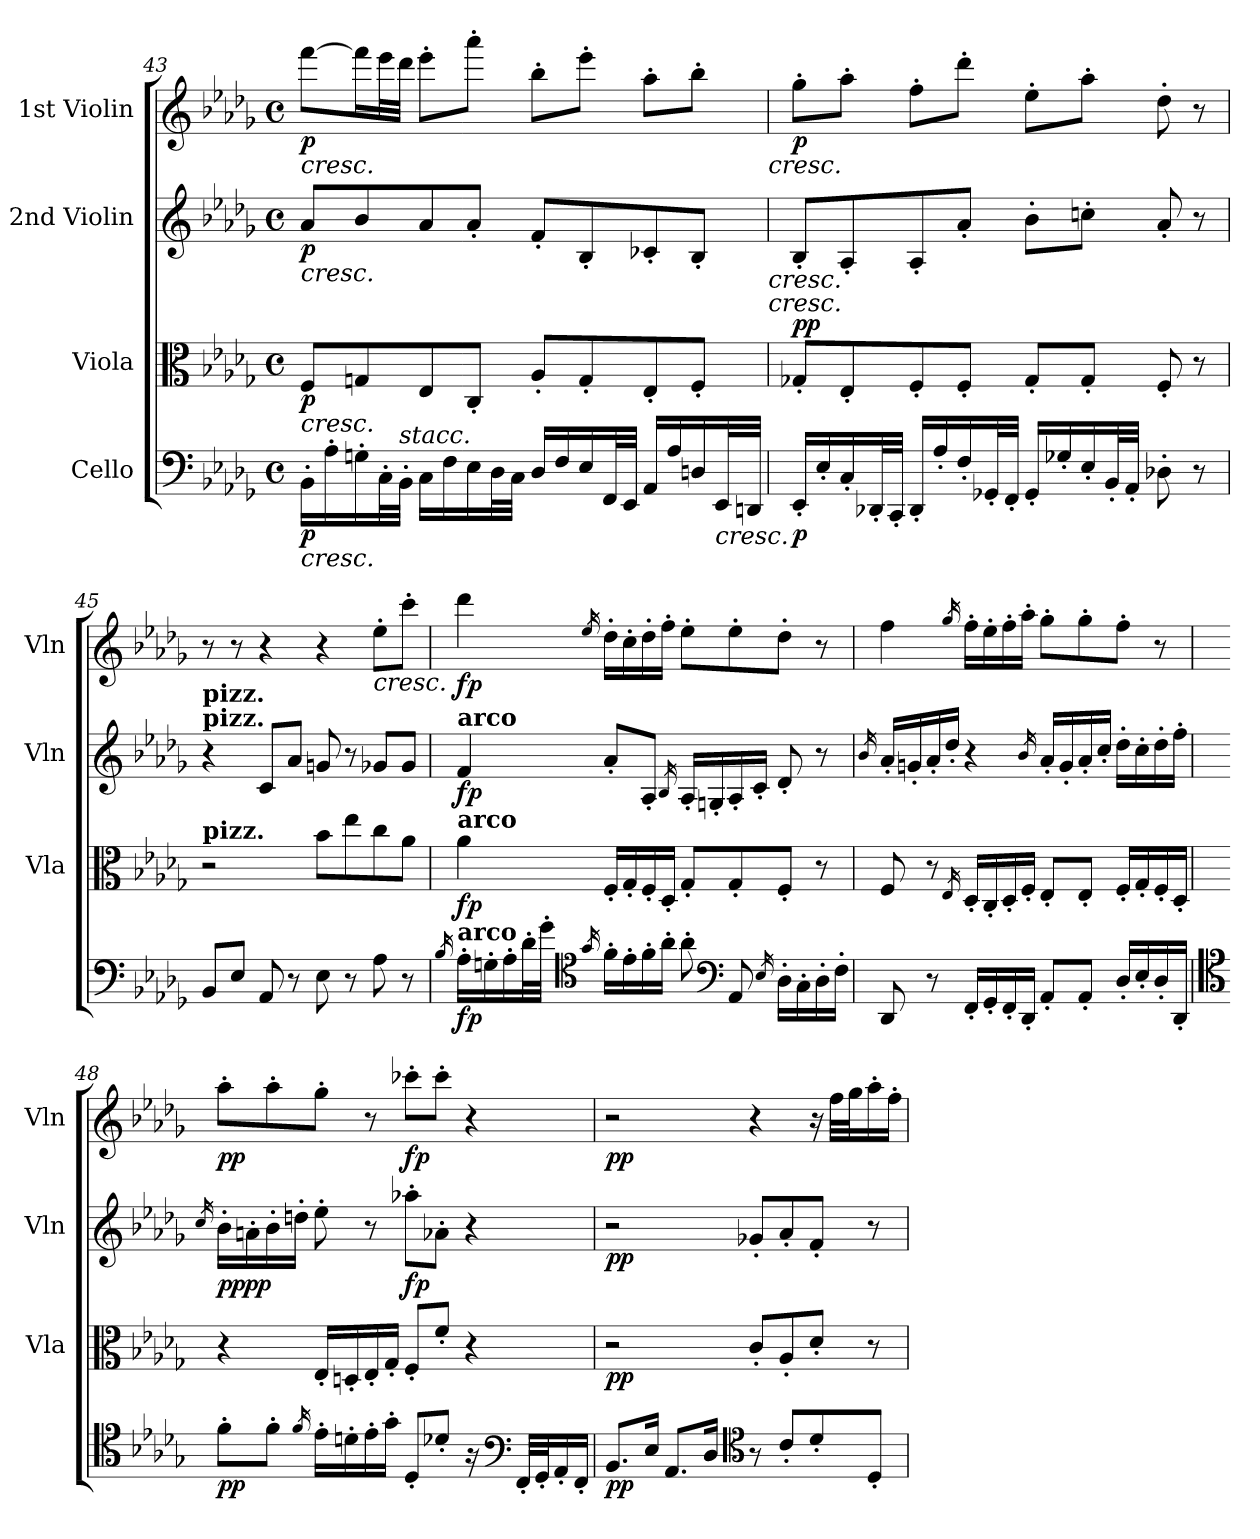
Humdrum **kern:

**kern	**dynam	**kern	**dynam	**kern	**dynam	**kern	**dynam
*part4	*part4	*part3	*part3	*part2	*part2	*part1	*part1
*staff4	*staff4	*staff3	*staff3	*staff2	*staff2	*staff1	*staff1
*I"Cello	*	*I"Viola	*	*I"2nd Violin	*	*I"1st Violin	*
*	*	*I'Vla	*	*I'Vln	*	*I'Vln	*
*clefF4	*	*clefC3	*	*clefG2	*	*clefG2	*
*k[b-e-a-d-g-]	*	*k[b-e-a-d-g-]	*	*k[b-e-a-d-g-]	*	*k[b-e-a-d-g-]	*
*D-:	*	*D-:	*	*D-:	*	*D-:	*
*M4/4	*	*M4/4	*	*M4/4	*	*M4/4	*
*met(c)	*	*met(c)	*	*met(c)	*	*met(c)	*
=43	=43	=43	=43	=43	=43	=43	=43
!	!	!	!	!	!	!LO:TX:b:i:t=cresc.	!
!	!	!	!	!LO:TX:b:i:t=cresc.	!	!	!
!	!	!LO:TX:b:i:t=cresc.	!	!	!	!	!
!LO:TX:b:i:t=cresc.	!	!	!	!	!	!	!
!	!LO:DY:b	!	!LO:DY:b	!	!LO:DY:b	!	!LO:DY:b
16BB-'\LL	p	8F/L	p	8a-/L	p	[8fff\L	p
16A-'\	.	.	.	.	.	.	.
16Gn'\	.	8Gn/	.	8b-/	.	16fff\L]	.
32C'\L	.	.	.	.	.	32eee-\L	.
!LO:TX:a:i:t=stacc.	!	!	!	!	!	!	!
32BB-'\JJJ	.	.	.	.	.	32ddd-\JJJ	.
16C\LL	.	8E-/	.	8a-/	.	8eee-'\L	.
16F\	.	.	.	.	.	.	.
16E-\	.	8C'/J	.	8a-'/J	.	8aaa-'\J	.
32D-\L	.	.	.	.	.	.	.
32C\JJJ	.	.	.	.	.	.	.
16D-/LL	.	8A-'/L	.	8f'/L	.	8bb-'\L	.
16F/	.	.	.	.	.	.	.
16E-/	.	8G'/	.	8B-'/	.	8eee-'\J	.
32FF/L	.	.	.	.	.	.	.
32EE-/JJJ	.	.	.	.	.	.	.
16AA-/LL	.	8E-'/	.	8c-X'/	.	8aa-'\L	.
16A-/	.	.	.	.	.	.	.
16Dn/	.	8F'/J	.	8B-'/J	.	8bb-'\J	.
!LO:TX:b:i:t=cresc.	!	!	!	!	!	!	!
32EE-/L	.	.	.	.	.	.	.
32DDn/JJJ	.	.	.	.	.	.	.
!	!	!	!	!	!	!LO:TX:b:i:t=cresc.	!
!	!	!	!	!LO:TX:b:i:t=cresc.	!	!	!
!	!	!LO:TX:a:i:t=cresc.	!	!	!	!	!
=44	=44	=44	=44	=44	=44	=44	=44
!	!LO:DY:b	!	!LO:DY:b	!	!	!	!
!	!	!	!LO:DY:n=1:a	!	!	!	!LO:DY:b
16EE-'/LL	p	8G-X'/L	p p	8B-'/L	.	8gg-'\L	p
16E-'/	.	.	.	.	.	.	.
16C'/	.	8E-'/	.	8A-'/	.	8aa-'\J	.
32DD-X'/L	.	.	.	.	.	.	.
32CC'/JJJ	.	.	.	.	.	.	.
16DD-'/LL	.	8F'/	.	8A-'/	.	8ff'\L	.
16A-'/	.	.	.	.	.	.	.
16F'/	.	8F'/J	.	8a-'/J	.	8ddd-'\J	.
32GG-X'/L	.	.	.	.	.	.	.
32FF'/JJJ	.	.	.	.	.	.	.
16GG-'/LL	.	8G-'/L	.	8b-'\L	.	8ee-'\L	.
16G-X'/	.	.	.	.	.	.	.
16E-'/	.	8G-'/J	.	8ccn'\J	.	8aa-'\J	.
32BB-'/L	.	.	.	.	.	.	.
32AA-'/JJJ	.	.	.	.	.	.	.
8D-X'\	.	8F'/	.	8a-'/	.	8dd-'\	.
8r	.	8r	.	8r	.	8r	.
=45	=45	=45	=45	=45	=45	=45	=45
!	!	!	!	!LO:TX:a:B:t=pizz.	!	!	!
!	!	!	!	!LO:TX:a:B:t=pizz.	!	!	!
!	!	!LO:TX:a:B:t=pizz.	!	!	!	!	!
8BB-/L	.	2r	.	4r	.	8r	.
8E-/J	.	.	.	.	.	8r	.
8AA-/	.	.	.	8c/L	.	4r	.
8r	.	.	.	8a-/J	.	.	.
8E-\	.	8b-\L	.	8gn/	.	4r	.
8r	.	8ee-\	.	8r	.	.	.
!	!	!	!	!	!	!LO:TX:b:i:t=cresc.	!
8A-\	.	8cc\	.	8g-X/L	.	8ee-'\L	.
8r	.	8a-\J	.	8g-/J	.	8ccc'\J	.
=46	=46	=46	=46	=46	=46	=46	=46
16qB-/	.	.	.	.	.	.	.
!	!	!	!	!LO:TX:a:B:t=arco	!	!	!
!	!	!LO:TX:a:B:t=arco	!	!	!	!	!
!LO:TX:a:B:t=arco	!	!	!	!	!	!	!
!	!LO:DY:b	!	!LO:DY:b	!	!LO:DY:b	!	!LO:DY:b
16A-'\LL	fp	4a-\	fp	4f/	fp	4ddd-\	fp
16Gn'\	.	.	.	.	.	.	.
16A-'\	.	.	.	.	.	.	.
32d-'\L	.	.	.	.	.	.	.
32g-'\JJJ	.	.	.	.	.	.	.
*clefC4	*	*	*	*	*	*	*
16qg-/	.	.	.	.	.	16qee-/	.
16f'\LL	.	16F'/LL	.	8a-'/L	.	16dd-'\LL	.
16e-'\	.	16G-'/	.	.	.	16cc'\	.
16f'\	.	16F'/	.	8A-'/J	.	16dd-'\	.
16a-'\JJ	.	16D-'/JJ	.	.	.	16ff'\JJ	.
.	.	.	.	16qB-/	.	.	.
8a-'\	.	8G-'/L	.	16A-'/LL	.	8ee-'\L	.
.	.	.	.	16Gn'/	.	.	.
*clefF4	*	*	*	*	*	*	*
8AA-/	.	8G-'/	.	16A-'/	.	8ee-'\	.
.	.	.	.	16c'/JJ	.	.	.
16qE-/	.	.	.	.	.	.	.
16D-'\LL	.	8F'/J	.	8d-'/	.	8dd-'\J	.
16C'\	.	.	.	.	.	.	.
16D-'\	.	8r	.	8r	.	8r	.
16F'\JJ	.	.	.	.	.	.	.
=47	=47	=47	=47	=47	=47	=47	=47
.	.	.	.	16qb-/	.	.	.
8DD-/	.	8F/	.	16a-'/LL	.	4ff\	.
.	.	.	.	16gn'/	.	.	.
8r	.	8r	.	16a-'/	.	.	.
.	.	.	.	16dd-'/JJ	.	.	.
.	.	16qE-/	.	.	.	16qgg-/	.
16FF'/LL	.	16D-'/LL	.	4r	.	16ff'\LL	.
16GG-'/	.	16C'/	.	.	.	16ee-'\	.
16FF'/	.	16D-'/	.	.	.	16ff'\	.
16DD-'/JJ	.	16F'/JJ	.	.	.	16aa-'\JJ	.
.	.	.	.	16qb-/	.	.	.
8AA-'/L	.	8E-'/L	.	16a-'/LL	.	8gg-'\L	.
.	.	.	.	16g'/	.	.	.
8AA-'/J	.	8E-'/J	.	16a-'/	.	8gg-'\	.
.	.	.	.	16cc'/JJ	.	.	.
16D-'/LL	.	16F'/LL	.	16dd-'\LL	.	8ff'\J	.
16E-'/	.	16G-'/	.	16cc'\	.	.	.
16D-'/	.	16F'/	.	16dd-'\	.	8r	.
16DD-'/JJ	.	16D-'/JJ	.	16ff'\JJ	.	.	.
=48	=48	=48	=48	=48	=48	=48	=48
*clefC4	*	*	*	*	*	*	*
.	.	.	.	16qcc/	.	.	.
!	!LO:DY:b	!	!LO:DY:b	!	!	!	!
!	!	!	!LO:DY:n=1:a	!	!	!	!LO:DY:b
8f'\L	pp	4r	pp pp	16b-'\LL	.	8aa-'\L	pp
.	.	.	.	16an'\	.	.	.
8f'\J	.	.	.	16b-'\	.	8aa-'\	.
.	.	.	.	16ddn'\JJ	.	.	.
16qf/	.	.	.	.	.	.	.
16e-'\LL	.	16E-'/LL	.	8ee-'\	.	8gg-'\J	.
16dn'\	.	16Dn'/	.	.	.	.	.
16e-'\	.	16E-'/	.	8r	.	8r	.
16g-'\JJ	.	16G-'/JJ	.	.	.	.	.
!	!LO:DY:b	!	!	!	!	!	!
!	!LO:DY:n=1:a	!	!LO:DY:n=2:a	!	!	!	!LO:DY:b
8D-'/L	fp fp	8F'/L	fp	8aa-X'\L	.	8ccc-X'\L	fp
8d-X'/J	.	8f'/J	.	8a-X'\J	.	8ccc-'\J	.
16r	.	4r	.	4r	.	4r	.
*clefF4	*	*	*	*	*	*	*
32FF'/LLL	.	.	.	.	.	.	.
32GG-'/J	.	.	.	.	.	.	.
16AA-'/	.	.	.	.	.	.	.
16FF'/JJ	.	.	.	.	.	.	.
=49	=49	=49	=49	=49	=49	=49	=49
!	!LO:DY:b	!	!LO:DY:b	!	!LO:DY:b	!	!LO:DY:b
8.BB-/L	pp	2r	pp	2r	pp	2r	pp
16E-/Jk	.	.	.	.	.	.	.
8.AA-/L	.	.	.	.	.	.	.
16D-/Jk	.	.	.	.	.	.	.
*clefC4	*	*	*	*	*	*	*
8r	.	8c'/L	.	8g-X'/L	.	4r	.
8c'/L	.	8A-'/	.	8a-'/	.	.	.
8d-'/	.	8d-'/J	.	8f'/J	.	16r	.
.	.	.	.	.	.	32ff\LLL	.
.	.	.	.	.	.	32gg-\J	.
8D-'/J	.	8r	.	8r	.	16aa-'\	.
.	.	.	.	.	.	16ff'\JJ	.
=	=	=	=	=	=	=	=
*-	*-	*-	*-	*-	*-	*-	*-
